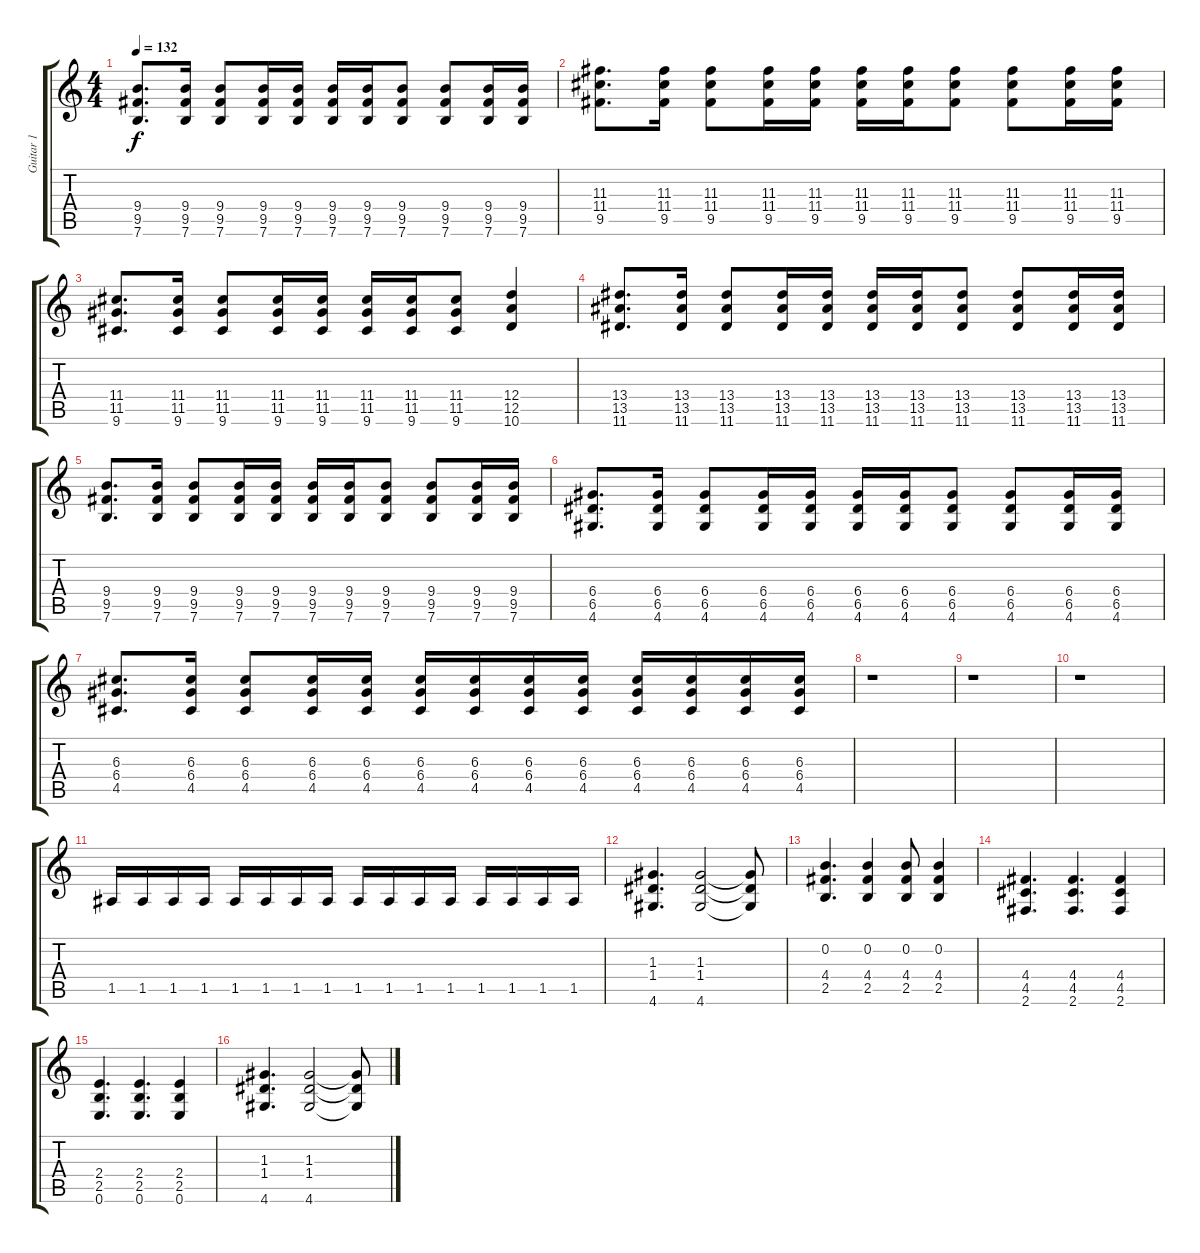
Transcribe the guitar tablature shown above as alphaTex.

\track ("Guitar 1" "Guitar 1") {instrument distortionguitar}
\staff {score tabs}
\tuning (E4 B3 G3 D3 A2 E2) {hide}
\ts (4 4)
\tempo 132
\clef g2
\ks c
(9.4 9.5 7.6).8{d dy f} (9.4 9.5 7.6).16 (9.4 9.5 7.6).8 (9.4 9.5 7.6).16 (9.4 9.5 7.6).16 (9.4 9.5 7.6).16 (9.4 9.5 7.6).16 (9.4 9.5 7.6).8 (9.4 9.5 7.6).8 (9.4 9.5 7.6).16 (9.4 9.5 7.6).16 |
(11.3 11.4 9.5).8{d} (11.3 11.4 9.5).16 (11.3 11.4 9.5).8 (11.3 11.4 9.5).16 (11.3 11.4 9.5).16 (11.3 11.4 9.5).16 (11.3 11.4 9.5).16 (11.3 11.4 9.5).8 (11.3 11.4 9.5).8 (11.3 11.4 9.5).16 (11.3 11.4 9.5).16 |
(11.4 11.5 9.6).8{d} (11.4 11.5 9.6).16 (11.4 11.5 9.6).8 (11.4 11.5 9.6).16 (11.4 11.5 9.6).16 (11.4 11.5 9.6).16 (11.4 11.5 9.6).16 (11.4 11.5 9.6).8 (12.4 12.5 10.6).4 |
(13.4 13.5 11.6).8{d} (13.4 13.5 11.6).16 (13.4 13.5 11.6).8 (13.4 13.5 11.6).16 (13.4 13.5 11.6).16 (13.4 13.5 11.6).16 (13.4 13.5 11.6).16 (13.4 13.5 11.6).8 (13.4 13.5 11.6).8 (13.4 13.5 11.6).16 (13.4 13.5 11.6).16 |
(9.4 9.5 7.6).8{d} (9.4 9.5 7.6).16 (9.4 9.5 7.6).8 (9.4 9.5 7.6).16 (9.4 9.5 7.6).16 (9.4 9.5 7.6).16 (9.4 9.5 7.6).16 (9.4 9.5 7.6).8 (9.4 9.5 7.6).8 (9.4 9.5 7.6).16 (9.4 9.5 7.6).16 |
(6.4 6.5 4.6).8{d} (6.4 6.5 4.6).16 (6.4 6.5 4.6).8 (6.4 6.5 4.6).16 (6.4 6.5 4.6).16 (6.4 6.5 4.6).16 (6.4 6.5 4.6).16 (6.4 6.5 4.6).8 (6.4 6.5 4.6).8 (6.4 6.5 4.6).16 (6.4 6.5 4.6).16 |
(6.3 6.4 4.5).8{d} (6.3 6.4 4.5).16 (6.3 6.4 4.5).8 (6.3 6.4 4.5).16 (6.3 6.4 4.5).16 (6.3 6.4 4.5).16 (6.3 6.4 4.5).16 (6.3 6.4 4.5).16 (6.3 6.4 4.5).16 (6.3 6.4 4.5).16 (6.3 6.4 4.5).16 (6.3 6.4 4.5).16 (6.3 6.4 4.5).16 |
r.1 |
r.1 |
r.1 |
1.5.16 1.5.16 1.5.16 1.5.16 1.5.16 1.5.16 1.5.16 1.5.16 1.5.16 1.5.16 1.5.16 1.5.16 1.5.16 1.5.16 1.5.16 1.5.16 |
(1.3 1.4 4.6).4{d volume 9} (1.3 1.4 4.6).2 (1.3{t} 1.4{t} 4.6{t}).8 |
(0.2 4.4 2.5).4{d} (0.2 4.4 2.5).4 (0.2 4.4 2.5).8 (0.2 4.4 2.5).4 |
(4.4 4.5 2.6).4{d} (4.4 4.5 2.6).4{d} (4.4 4.5 2.6).4 |
(2.4 2.5 0.6).4{d} (2.4 2.5 0.6).4{d} (2.4 2.5 0.6).4 |
(1.3 1.4 4.6).4{d} (1.3 1.4 4.6).2 (1.3{t} 1.4{t} 4.6{t}).8
